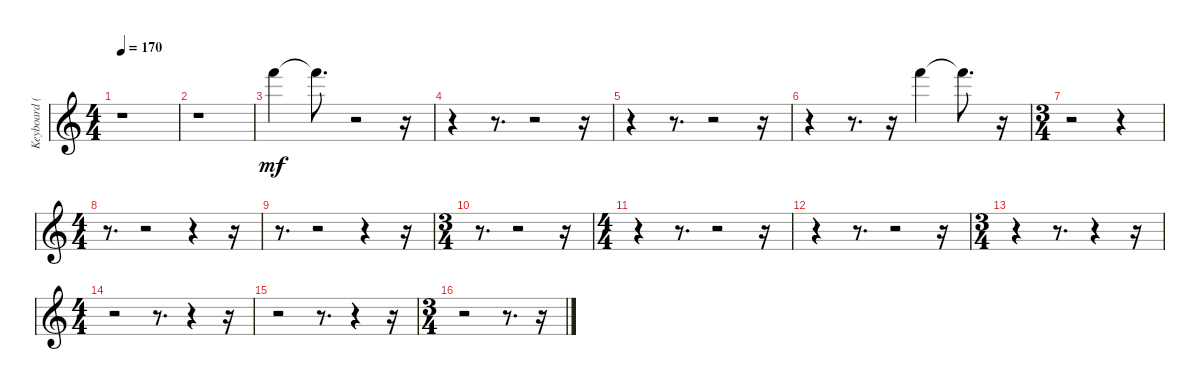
\track ("Keyboard (Staff 1)" "Keyboard (") {instrument celesta}
\staff {score}
\tuning (E4 B3 G3 D3 A2 E2 B1) {hide}
\ts (4 4)
\tempo 170
\clef g2
\ks c
r.1{dy mf instrument celesta} |
r.1 |
25.1.4 25.1{t}.8{d} r.2 r.16 |
r.4 r.8{d} r.2 r.16 |
r.4 r.8{d} r.2 r.16 |
r.4 r.8{d} r.16 25.1.4 25.1{t}.8{d} r.16 |
\ts (3 4)
r.2 r.4 |
\ts (4 4)
r.8{d} r.2 r.4 r.16 |
r.8{d} r.2 r.4 r.16 |
\ts (3 4)
r.8{d} r.2 r.16 |
\ts (4 4)
r.4 r.8{d} r.2 r.16 |
r.4 r.8{d} r.2 r.16 |
\ts (3 4)
r.4 r.8{d} r.4 r.16 |
\ts (4 4)
r.2 r.8{d} r.4 r.16 |
r.2 r.8{d} r.4 r.16 |
\ts (3 4)
r.2 r.8{d} r.16
